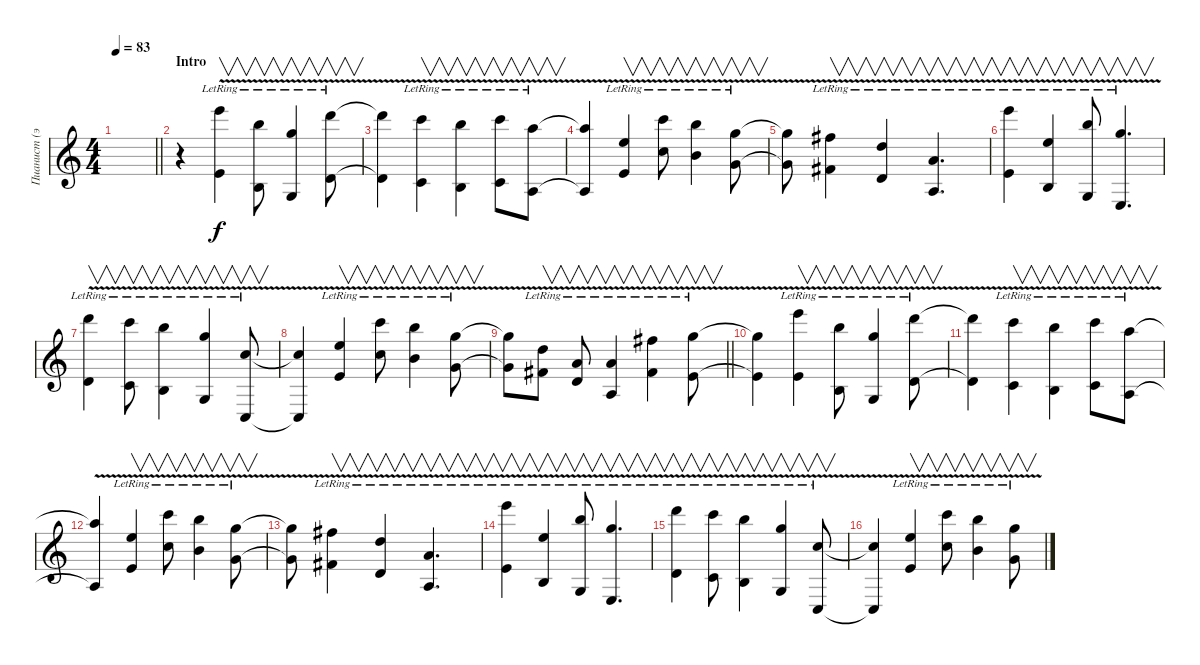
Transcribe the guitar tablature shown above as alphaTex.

\track ("Пианист (эффект)" "Пианист (э") {instrument electricpiano1}
\staff {score}
\tuning (E4 B3 G3 D3 A2 E2) {hide}
\ts (4 4)
\tempo 83
\clef g2
\barLineRight lightlight
\ks c
|
\section ("" "Intro")
r.4 (24.1 5.2{v lr}).4{v} (19.1 4.3{v lr}).8{v} (20.2 5.4{v lr}).4{v} (22.1{lr} 3.2{v lr}).8{v} |
(22.1{t} 3.2{t}).4 (20.1 1.2{v lr}).4{v} (19.1 0.2{v lr}).4{v} (20.1 1.2{v lr}).8{v} (22.2 2.3{v lr}).8{v} |
(22.2{t} 2.3{t}).4 (0.1{v lr} 21.3).4{v} (20.1 13.2{v lr}).8{v} (19.1 12.2{v lr}).4{v} (15.1 8.2{v lr}).8{v} |
(15.1{t} 8.2{t}).8 (19.2 11.3{v lr}).4{v} (19.3 12.4{v lr}).4{v} (14.3 7.4{v lr}).4{v d} |
(24.1 5.2{v lr}).4{v} (0.2{v lr} 21.3).4{v} (19.1 0.3{v lr}).8{v} (20.2 2.4{v lr}).4{v d} |
(22.1 3.2{v lr}).4{v} (20.1 1.2{v lr}).8{v} (19.1 0.2{v lr}).4{v} (20.2 0.3{v lr}).4{v} (17.3 3.5{v lr}).8{v} |
(17.3{t} 3.5{t}).4 (0.1{v lr} 21.3).4{v} (20.1 13.2{v lr}).8{v} (19.1 12.2{v lr}).4{v} (15.1 8.2{v lr}).8{v} |
\barLineRight lightlight
(15.1{t} 8.2{t}).8 (7.2{v lr} 19.3).8{v} (3.2{v lr} 14.3).8{v} (10.2 7.4{v lr}).4{v} (14.1 7.2{v lr}).4{v} (15.1 5.2{v lr}).8{v} |
(15.1{t} 5.2{t}).4 (24.1 5.2{v lr}).4{v} (19.1 4.3{v lr}).8{v} (20.2 5.4{v lr}).4{v} (22.1{lr} 3.2{v lr}).8{v} |
(22.1{t} 3.2{t}).4 (20.1 1.2{v lr}).4{v} (19.1 0.2{v lr}).4{v} (20.1 1.2{v lr}).8{v} (22.2 2.3{v lr}).8{v} |
(22.2{t} 2.3{t}).4 (0.1{v lr} 21.3).4{v} (20.1 13.2{v lr}).8{v} (19.1 12.2{v lr}).4{v} (15.1 8.2{v lr}).8{v} |
(15.1{t} 8.2{t}).8 (19.2 11.3{v lr}).4{v} (19.3 12.4{v lr}).4{v} (14.3 7.4{v lr}).4{v d} |
(24.1 5.2{v lr}).4{v} (0.2{v lr} 21.3).4{v} (19.1 0.3{v lr}).8{v} (20.2 2.4{v lr}).4{v d} |
(22.1 3.2{v lr}).4{v} (20.1 1.2{v lr}).8{v} (19.1 0.2{v lr}).4{v} (20.2 0.3{v lr}).4{v} (17.3 3.5{v lr}).8{v} |
(17.3{t} 3.5{t}).4 (0.1{v lr} 21.3).4{v} (20.1 13.2{v lr}).8{v} (19.1 12.2{v lr}).4{v} (15.1 8.2{v lr}).8{v}
